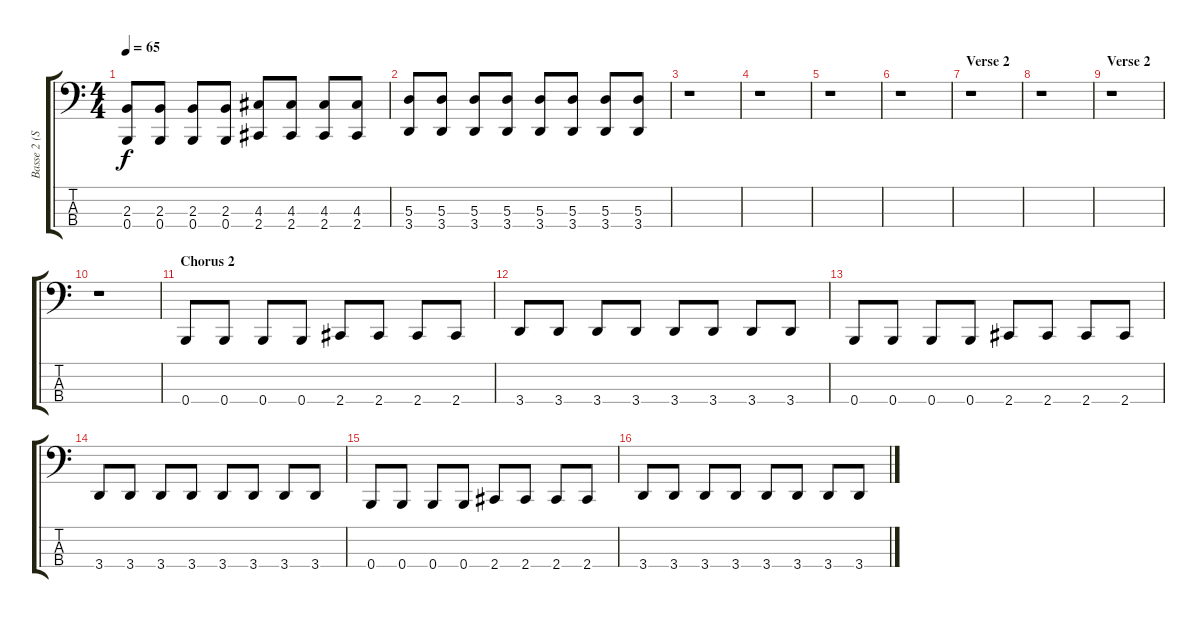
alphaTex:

\track ("Basse 2 (Slap)" "Basse 2 (S") {instrument slapbass2}
\staff {score tabs}
\tuning (G2 D2 A1 B0) {hide}
\ts (4 4)
\tempo 65
\clef f4
\ks c
(2.3 0.4).8{dy f} (2.3 0.4).8 (2.3 0.4).8 (2.3 0.4).8 (4.3 2.4).8 (4.3 2.4).8 (4.3 2.4).8 (4.3 2.4).8 |
(5.3 3.4).8 (5.3 3.4).8 (5.3 3.4).8 (5.3 3.4).8 (5.3 3.4).8 (5.3 3.4).8 (5.3 3.4).8 (5.3 3.4).8 |
r.1 |
r.1 |
r.1 |
r.1 |
\section ("" "Verse 2")
r.1 |
r.1 |
\section ("" "Verse 2")
r.1 |
r.1 |
\section ("" "Chorus 2")
0.4.8 0.4.8 0.4.8 0.4.8 2.4.8 2.4.8 2.4.8 2.4.8 |
3.4.8 3.4.8 3.4.8 3.4.8 3.4.8 3.4.8 3.4.8 3.4.8 |
0.4.8 0.4.8 0.4.8 0.4.8 2.4.8 2.4.8 2.4.8 2.4.8 |
3.4.8 3.4.8 3.4.8 3.4.8 3.4.8 3.4.8 3.4.8 3.4.8 |
0.4.8 0.4.8 0.4.8 0.4.8 2.4.8 2.4.8 2.4.8 2.4.8 |
3.4.8 3.4.8 3.4.8 3.4.8 3.4.8 3.4.8 3.4.8 3.4.8
